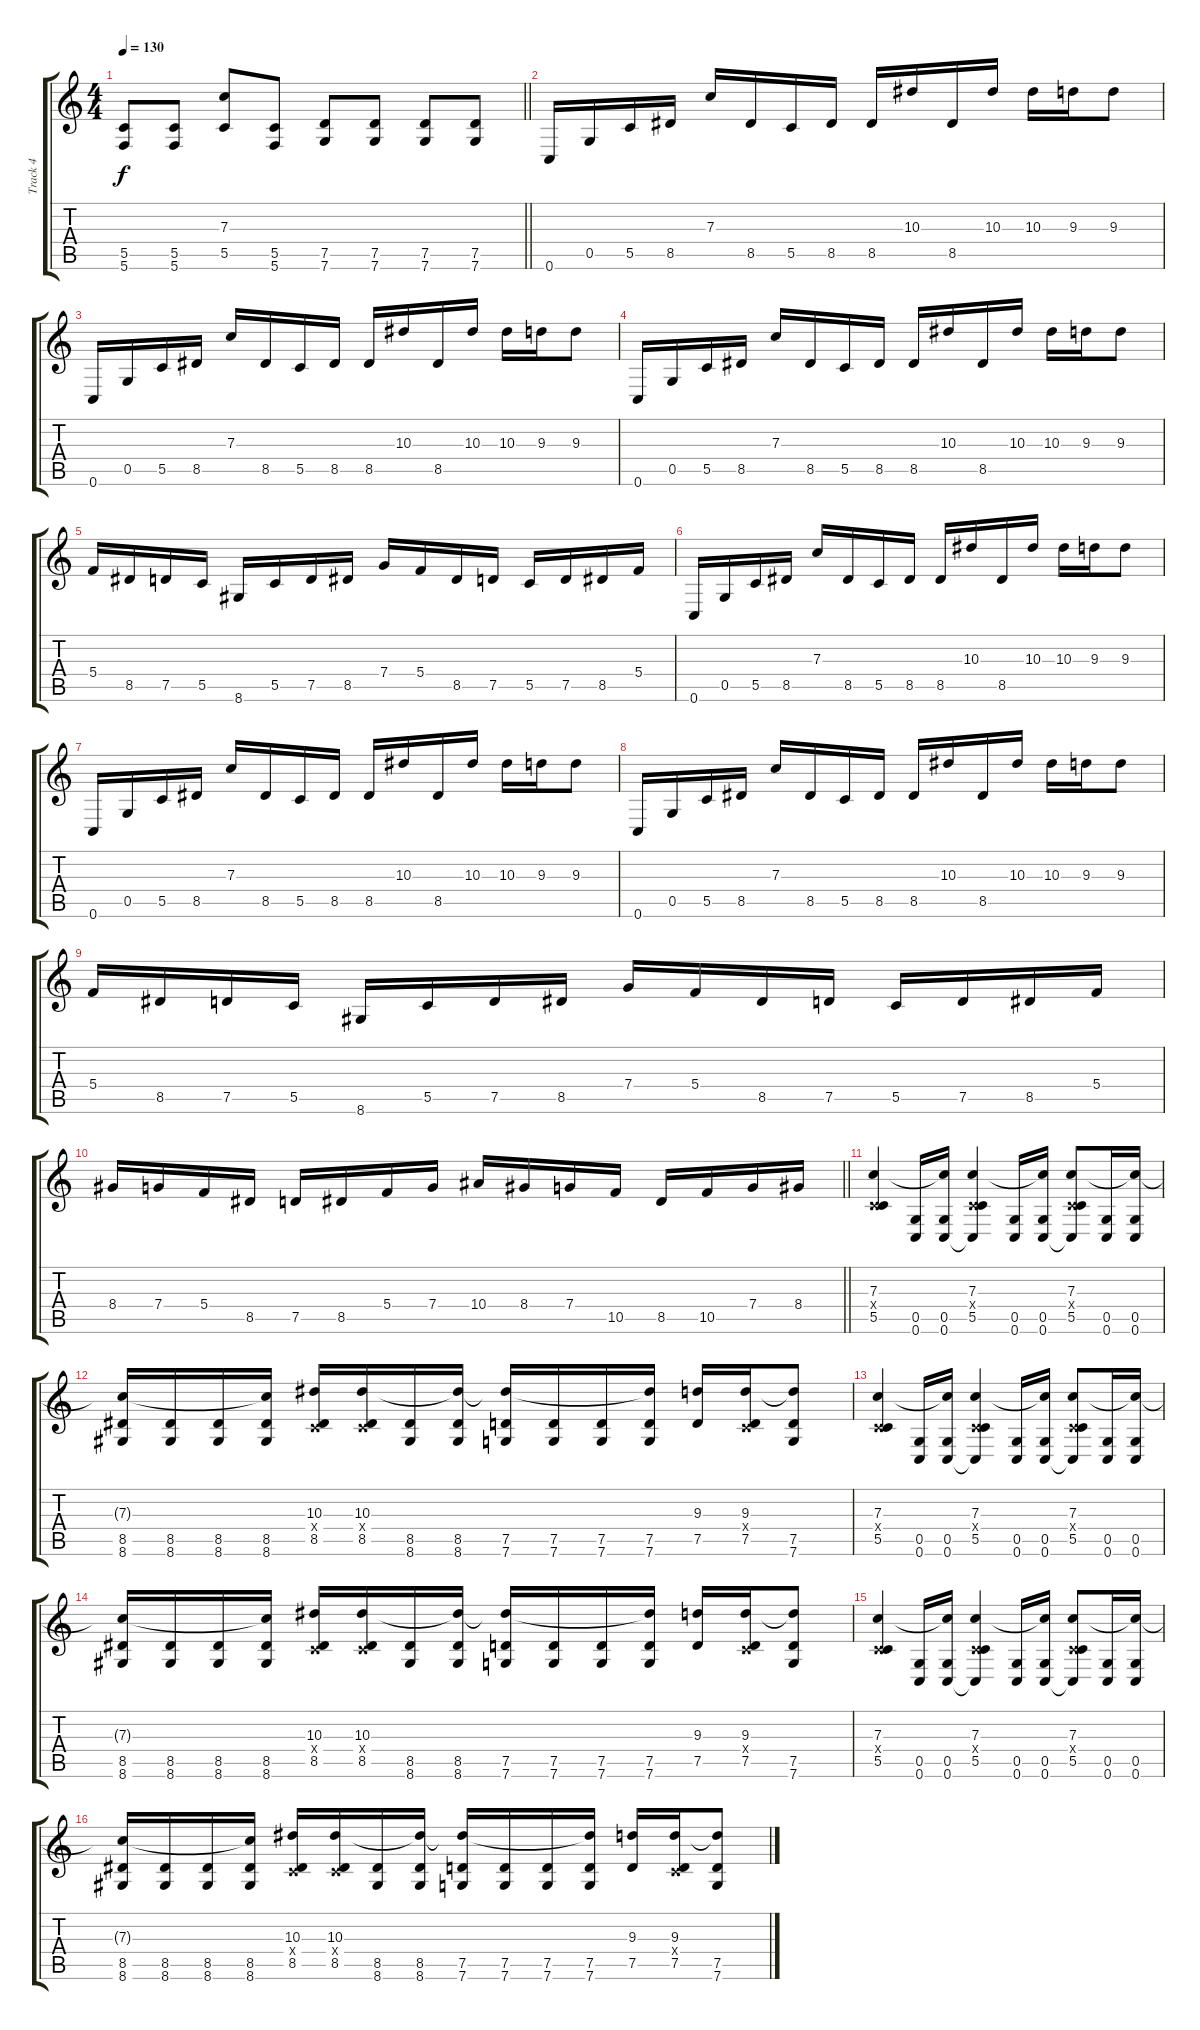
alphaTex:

\track ("Track 4" "Track 4") {instrument overdrivenguitar}
\staff {score tabs}
\tuning (D4 A3 F3 C3 G2 C2) {hide}
\ts (4 4)
\tempo 130
\clef g2
\barLineRight lightlight
\ks c
(5.5 5.6).8{dy f} (5.5 5.6).8 (7.3 5.5).8 (5.5 5.6).8 (7.5 7.6).8 (7.5 7.6).8 (7.5 7.6).8 (7.5 7.6).8 |
\section ("" "")
0.6.16 0.5.16 5.5.16 8.5.16 7.3.16 8.5.16 5.5.16 8.5.16 8.5.16 10.3.16 8.5.16 10.3.16 10.3.16 9.3.16 9.3.8 |
0.6.16 0.5.16 5.5.16 8.5.16 7.3.16 8.5.16 5.5.16 8.5.16 8.5.16 10.3.16 8.5.16 10.3.16 10.3.16 9.3.16 9.3.8 |
0.6.16 0.5.16 5.5.16 8.5.16 7.3.16 8.5.16 5.5.16 8.5.16 8.5.16 10.3.16 8.5.16 10.3.16 10.3.16 9.3.16 9.3.8 |
5.4.16 8.5.16 7.5.16 5.5.16 8.6.16 5.5.16 7.5.16 8.5.16 7.4.16 5.4.16 8.5.16 7.5.16 5.5.16 7.5.16 8.5.16 5.4.16 |
0.6.16 0.5.16 5.5.16 8.5.16 7.3.16 8.5.16 5.5.16 8.5.16 8.5.16 10.3.16 8.5.16 10.3.16 10.3.16 9.3.16 9.3.8 |
0.6.16 0.5.16 5.5.16 8.5.16 7.3.16 8.5.16 5.5.16 8.5.16 8.5.16 10.3.16 8.5.16 10.3.16 10.3.16 9.3.16 9.3.8 |
0.6.16 0.5.16 5.5.16 8.5.16 7.3.16 8.5.16 5.5.16 8.5.16 8.5.16 10.3.16 8.5.16 10.3.16 10.3.16 9.3.16 9.3.8 |
5.4.16 8.5.16 7.5.16 5.5.16 8.6.16 5.5.16 7.5.16 8.5.16 7.4.16 5.4.16 8.5.16 7.5.16 5.5.16 7.5.16 8.5.16 5.4.16 |
\barLineRight lightlight
8.4.16 7.4.16 5.4.16 8.5.16 7.5.16 8.5.16 5.4.16 7.4.16 10.4.16 8.4.16 7.4.16 10.5.16 8.5.16 10.5.16 7.4.16 8.4.16 |
\section ("" "")
(7.3 0.4{x} 5.5).4 (0.5 0.6).16 (7.3{t} 0.5 0.6).16 (7.3 0.4{x} 5.5 0.6{t}).4 (0.5 0.6).16 (7.3{t} 0.5 0.6).16 (7.3 0.4{x} 5.5 0.6{t}).8 (0.5 0.6).16 (7.3{t} 0.5 0.6).16 |
(7.3{t} 8.5 8.6).16 (8.5 8.6).16 (8.5 8.6).16 (7.3{t} 8.5 8.6).16 (10.3 0.4{x} 8.5).16 (10.3 0.4{x} 8.5).16 (8.5 8.6).16 (10.3{t} 8.5 8.6).16 (10.3{t} 7.5 7.6).16 (7.5 7.6).16 (7.5 7.6).16 (10.3{t} 7.5 7.6).16 (9.3 7.5).16 (9.3 0.4{x} 7.5).16 (9.3{t} 7.5 7.6).8 |
(7.3 0.4{x} 5.5).4 (0.5 0.6).16 (7.3{t} 0.5 0.6).16 (7.3 0.4{x} 5.5 0.6{t}).4 (0.5 0.6).16 (7.3{t} 0.5 0.6).16 (7.3 0.4{x} 5.5 0.6{t}).8 (0.5 0.6).16 (7.3{t} 0.5 0.6).16 |
(7.3{t} 8.5 8.6).16 (8.5 8.6).16 (8.5 8.6).16 (7.3{t} 8.5 8.6).16 (10.3 0.4{x} 8.5).16 (10.3 0.4{x} 8.5).16 (8.5 8.6).16 (10.3{t} 8.5 8.6).16 (10.3{t} 7.5 7.6).16 (7.5 7.6).16 (7.5 7.6).16 (10.3{t} 7.5 7.6).16 (9.3 7.5).16 (9.3 0.4{x} 7.5).16 (9.3{t} 7.5 7.6).8 |
(7.3 0.4{x} 5.5).4 (0.5 0.6).16 (7.3{t} 0.5 0.6).16 (7.3 0.4{x} 5.5 0.6{t}).4 (0.5 0.6).16 (7.3{t} 0.5 0.6).16 (7.3 0.4{x} 5.5 0.6{t}).8 (0.5 0.6).16 (7.3{t} 0.5 0.6).16 |
(7.3{t} 8.5 8.6).16 (8.5 8.6).16 (8.5 8.6).16 (7.3{t} 8.5 8.6).16 (10.3 0.4{x} 8.5).16 (10.3 0.4{x} 8.5).16 (8.5 8.6).16 (10.3{t} 8.5 8.6).16 (10.3{t} 7.5 7.6).16 (7.5 7.6).16 (7.5 7.6).16 (10.3{t} 7.5 7.6).16 (9.3 7.5).16 (9.3 0.4{x} 7.5).16 (9.3{t} 7.5 7.6).8
